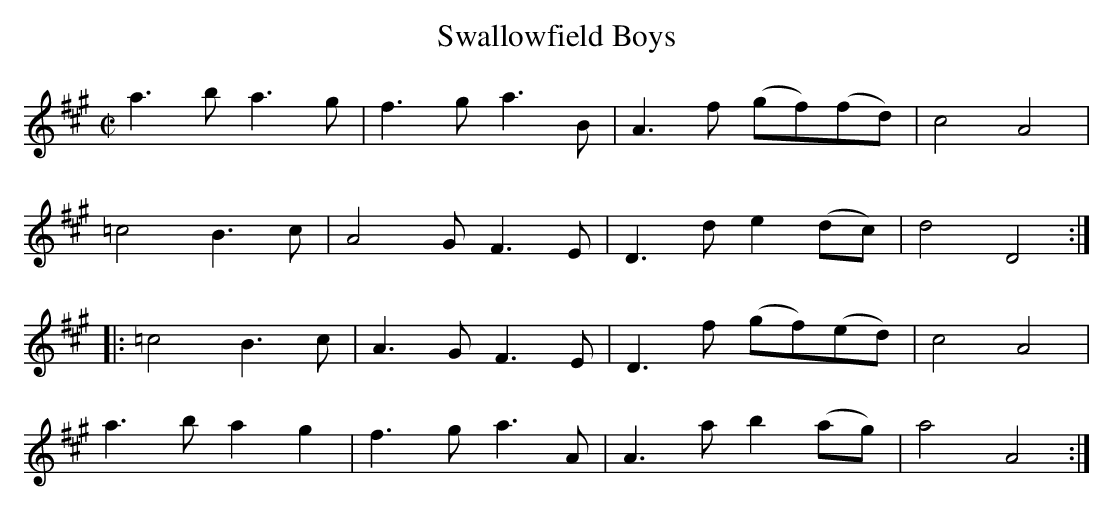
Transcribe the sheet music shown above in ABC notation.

X:1
T:Swallowfield Boys
M:C|
L:1/8
K:A
a3b a3g|f3g a3B|A3f (gf)(fd)|c4 A4|
=c4 B3c|A4G F3E|D3d e2 (dc)|d4 D4:|
|:=c4 B3c|A3G F3E|D3f (gf)(ed)|c4 A4|
a3b a2g2|f3g a3A|A3a b2 (ag)|a4 A4:|]
